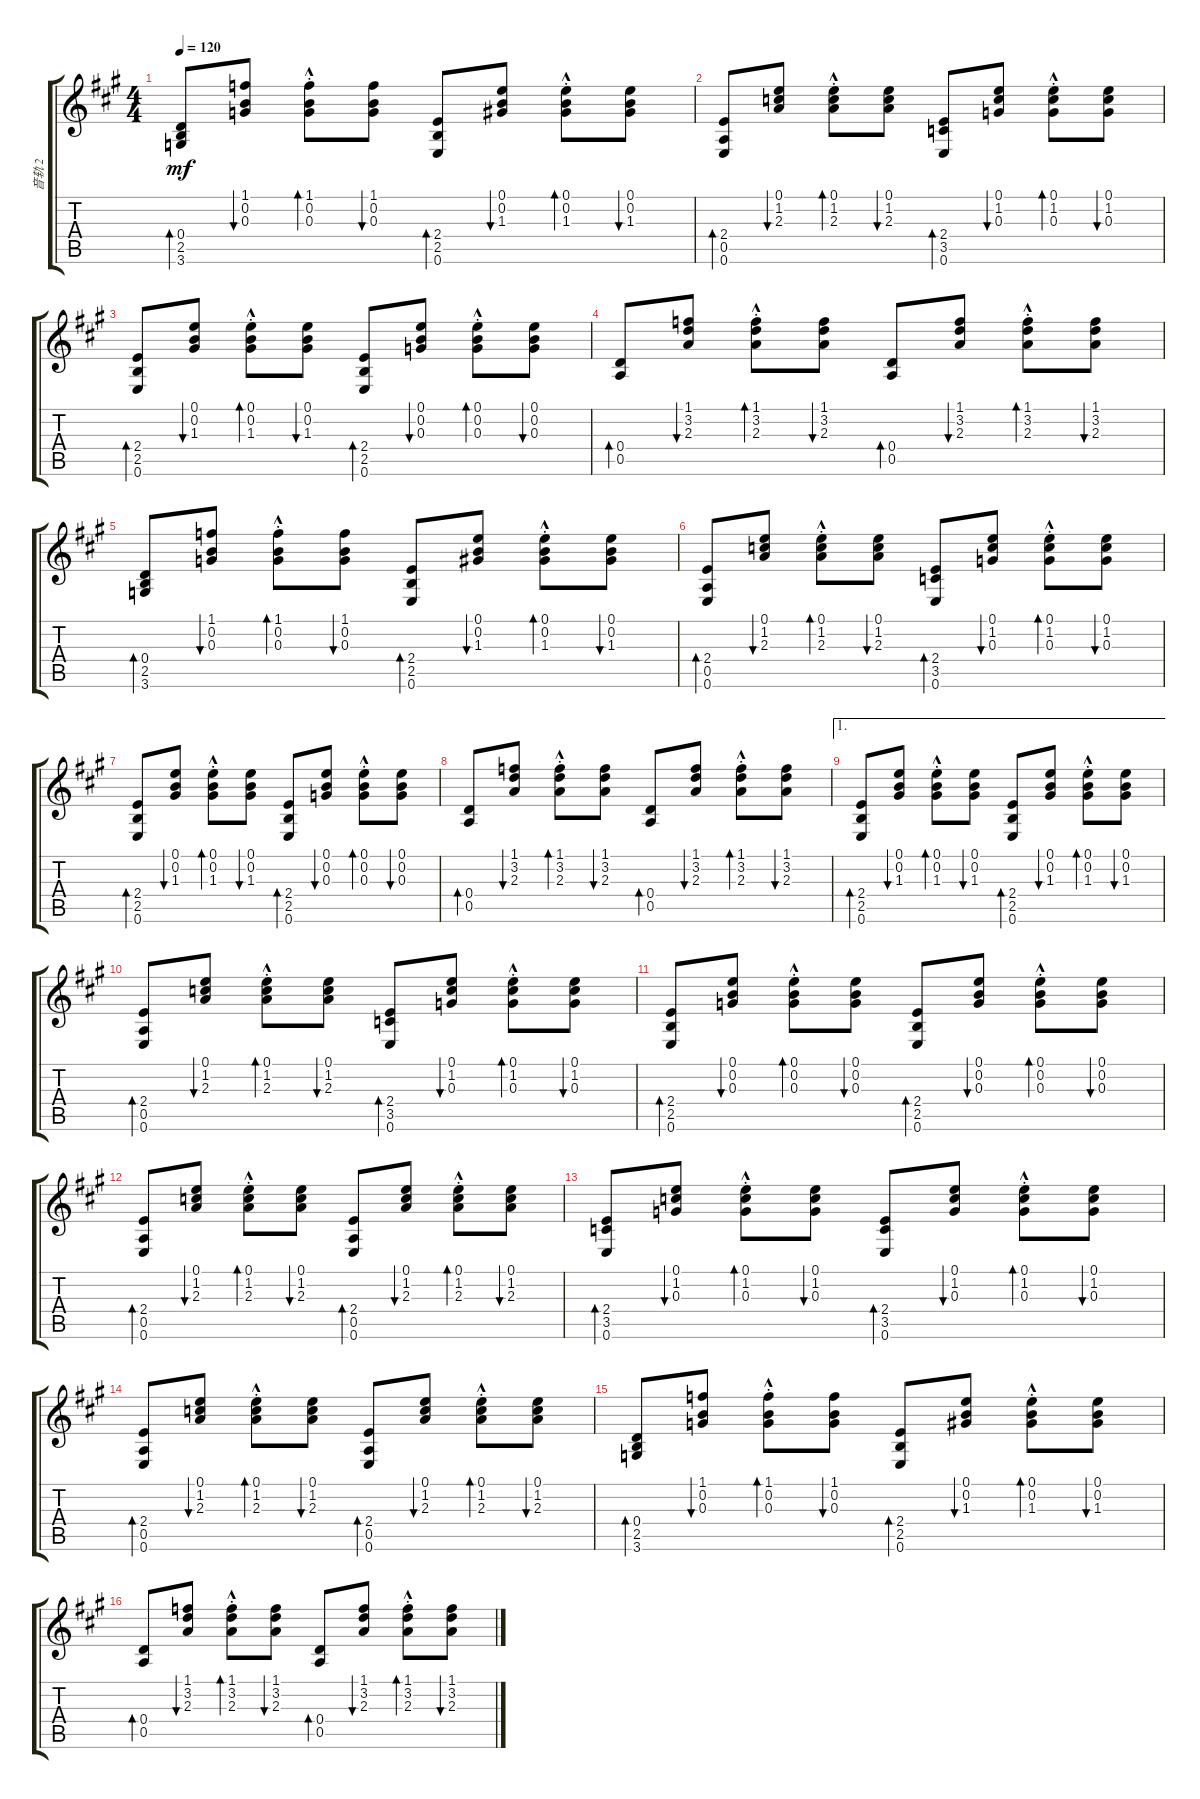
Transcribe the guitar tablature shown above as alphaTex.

\track ("音轨 2" "音轨 2") {instrument acousticguitarsteel}
\staff {score tabs}
\tuning (E4 B3 G3 D3 A2 E2) {hide}
\ts (4 4)
\tempo 120
\clef g2
\ks a
(0.4 2.5 3.6).8{bd 30 dy mf} (1.1 0.2 0.3).8{bu 30} (1.1{hac st} 0.2 0.3).8{bd 30} (1.1 0.2 0.3).8{bu 30} (2.4 2.5 0.6).8{bd 30} (0.1 0.2 1.3).8{bu 30} (0.1{hac st} 0.2 1.3).8{bd 30} (0.1 0.2 1.3).8{bu 30} |
(2.4 0.5 0.6).8{bd 30} (0.1 1.2 2.3).8{bu 30} (0.1{hac st} 1.2 2.3).8{bd 30} (0.1 1.2 2.3).8{bu 30} (2.4 3.5 0.6).8{bd 30} (0.1 1.2 0.3).8{bu 30} (0.1{hac st} 1.2 0.3).8{bd 30} (0.1 1.2 0.3).8{bu 30} |
(2.4 2.5 0.6).8{bd 30} (0.1 0.2 1.3).8{bu 30} (0.1{hac st} 0.2 1.3).8{bd 30} (0.1 0.2 1.3).8{bu 30} (2.4 2.5 0.6).8{bd 30} (0.1 0.2 0.3).8{bu 30} (0.1{hac st} 0.2 0.3).8{bd 30} (0.1 0.2 0.3).8{bu 30} |
(0.4 0.5).8{bd 30} (1.1 3.2 2.3).8{bu 30} (1.1{hac st} 3.2 2.3).8{bd 30} (1.1 3.2 2.3).8{bu 30} (0.4 0.5).8{bd 30} (1.1 3.2 2.3).8{bu 30} (1.1{hac st} 3.2 2.3).8{bd 30} (1.1 3.2 2.3).8{bu 30} |
(0.4 2.5 3.6).8{bd 30} (1.1 0.2 0.3).8{bu 30} (1.1{hac st} 0.2 0.3).8{bd 30} (1.1 0.2 0.3).8{bu 30} (2.4 2.5 0.6).8{bd 30} (0.1 0.2 1.3).8{bu 30} (0.1{hac st} 0.2 1.3).8{bd 30} (0.1 0.2 1.3).8{bu 30} |
(2.4 0.5 0.6).8{bd 30} (0.1 1.2 2.3).8{bu 30} (0.1{hac st} 1.2 2.3).8{bd 30} (0.1 1.2 2.3).8{bu 30} (2.4 3.5 0.6).8{bd 30} (0.1 1.2 0.3).8{bu 30} (0.1{hac st} 1.2 0.3).8{bd 30} (0.1 1.2 0.3).8{bu 30} |
(2.4 2.5 0.6).8{bd 30} (0.1 0.2 1.3).8{bu 30} (0.1{hac st} 0.2 1.3).8{bd 30} (0.1 0.2 1.3).8{bu 30} (2.4 2.5 0.6).8{bd 30} (0.1 0.2 0.3).8{bu 30} (0.1{hac st} 0.2 0.3).8{bd 30} (0.1 0.2 0.3).8{bu 30} |
(0.4 0.5).8{bd 30} (1.1 3.2 2.3).8{bu 30} (1.1{hac st} 3.2 2.3).8{bd 30} (1.1 3.2 2.3).8{bu 30} (0.4 0.5).8{bd 30} (1.1 3.2 2.3).8{bu 30} (1.1{hac st} 3.2 2.3).8{bd 30} (1.1 3.2 2.3).8{bu 30} |
\ae 1
(2.4 2.5 0.6).8{bd 30} (0.1 0.2 1.3).8{bu 30} (0.1{hac st} 0.2 1.3).8{bd 30} (0.1 0.2 1.3).8{bu 30} (2.4 2.5 0.6).8{bd 30} (0.1 0.2 1.3).8{bu 30} (0.1{hac st} 0.2 1.3).8{bd 30} (0.1 0.2 1.3).8{bu 30} |
(2.4 0.5 0.6).8{bd 30} (0.1 1.2 2.3).8{bu 30} (0.1{hac st} 1.2 2.3).8{bd 30} (0.1 1.2 2.3).8{bu 30} (2.4 3.5 0.6).8{bd 30} (0.1 1.2 0.3).8{bu 30} (0.1{hac st} 1.2 0.3).8{bd 30} (0.1 1.2 0.3).8{bu 30} |
(2.4 2.5 0.6).8{bd 30} (0.1 0.2 0.3).8{bu 30} (0.1{hac st} 0.2 0.3).8{bd 30} (0.1 0.2 0.3).8{bu 30} (2.4 2.5 0.6).8{bd 30} (0.1 0.2 0.3).8{bu 30} (0.1{hac st} 0.2 0.3).8{bd 30} (0.1 0.2 0.3).8{bu 30} |
(2.4 0.5 0.6).8{bd 30} (0.1 1.2 2.3).8{bu 30} (0.1{hac st} 1.2 2.3).8{bd 30} (0.1 1.2 2.3).8{bu 30} (2.4 0.5 0.6).8{bd 30} (0.1 1.2 2.3).8{bu 30} (0.1{hac st} 1.2 2.3).8{bd 30} (0.1 1.2 2.3).8{bu 30} |
(2.4 3.5 0.6).8{bd 30} (0.1 1.2 0.3).8{bu 30} (0.1{hac st} 1.2 0.3).8{bd 30} (0.1 1.2 0.3).8{bu 30} (2.4 3.5 0.6).8{bd 30} (0.1 1.2 0.3).8{bu 30} (0.1{hac st} 1.2 0.3).8{bd 30} (0.1 1.2 0.3).8{bu 30} |
(2.4 0.5 0.6).8{bd 30} (0.1 1.2 2.3).8{bu 30} (0.1{hac st} 1.2 2.3).8{bd 30} (0.1 1.2 2.3).8{bu 30} (2.4 0.5 0.6).8{bd 30} (0.1 1.2 2.3).8{bu 30} (0.1{hac st} 1.2 2.3).8{bd 30} (0.1 1.2 2.3).8{bu 30} |
(0.4 2.5 3.6).8{bd 30} (1.1 0.2 0.3).8{bu 30} (1.1{hac st} 0.2 0.3).8{bd 30} (1.1 0.2 0.3).8{bu 30} (2.4 2.5 0.6).8{bd 30} (0.1 0.2 1.3).8{bu 30} (0.1{hac st} 0.2 1.3).8{bd 30} (0.1 0.2 1.3).8{bu 30} |
(0.4 0.5).8{bd 30} (1.1 3.2 2.3).8{bu 30} (1.1{hac st} 3.2 2.3).8{bd 30} (1.1 3.2 2.3).8{bu 30} (0.4 0.5).8{bd 30} (1.1 3.2 2.3).8{bu 30} (1.1{hac st} 3.2 2.3).8{bd 30} (1.1 3.2 2.3).8{bu 30}
